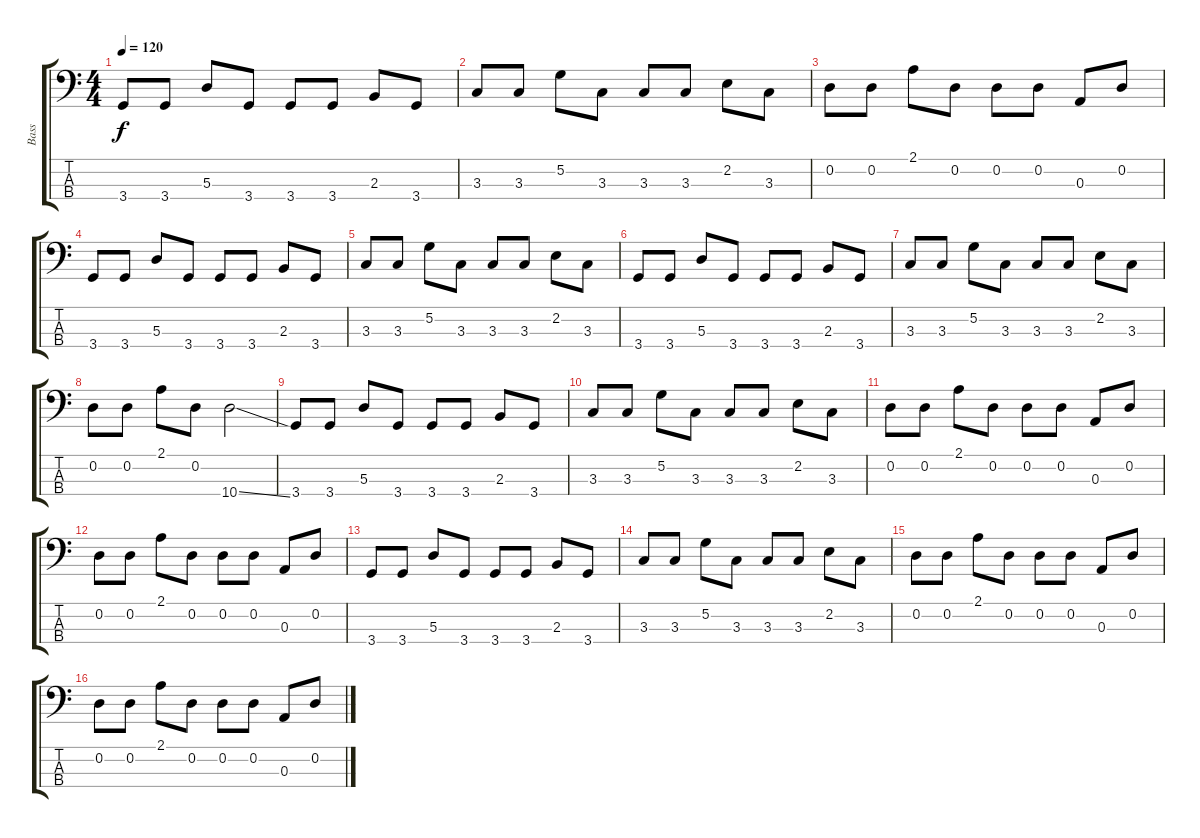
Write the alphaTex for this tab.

\track ("Bass" "Bass") {instrument electricbassfinger}
\staff {score tabs}
\tuning (G2 D2 A1 E1) {hide}
\ts (4 4)
\tempo 120
\clef f4
\ks c
3.4.8{dy f} 3.4.8 5.3.8 3.4.8 3.4.8 3.4.8 2.3.8 3.4.8 |
3.3.8 3.3.8 5.2.8 3.3.8 3.3.8 3.3.8 2.2.8 3.3.8 |
0.2.8 0.2.8 2.1.8 0.2.8 0.2.8 0.2.8 0.3.8 0.2.8 |
3.4.8 3.4.8 5.3.8 3.4.8 3.4.8 3.4.8 2.3.8 3.4.8 |
3.3.8 3.3.8 5.2.8 3.3.8 3.3.8 3.3.8 2.2.8 3.3.8 |
3.4.8 3.4.8 5.3.8 3.4.8 3.4.8 3.4.8 2.3.8 3.4.8 |
3.3.8 3.3.8 5.2.8 3.3.8 3.3.8 3.3.8 2.2.8 3.3.8 |
0.2.8 0.2.8 2.1.8 0.2.8 10.4{ss}.2 |
3.4.8 3.4.8 5.3.8 3.4.8 3.4.8 3.4.8 2.3.8 3.4.8 |
3.3.8 3.3.8 5.2.8 3.3.8 3.3.8 3.3.8 2.2.8 3.3.8 |
0.2.8 0.2.8 2.1.8 0.2.8 0.2.8 0.2.8 0.3.8 0.2.8 |
0.2.8 0.2.8 2.1.8 0.2.8 0.2.8 0.2.8 0.3.8 0.2.8 |
3.4.8 3.4.8 5.3.8 3.4.8 3.4.8 3.4.8 2.3.8 3.4.8 |
3.3.8 3.3.8 5.2.8 3.3.8 3.3.8 3.3.8 2.2.8 3.3.8 |
0.2.8 0.2.8 2.1.8 0.2.8 0.2.8 0.2.8 0.3.8 0.2.8 |
0.2.8 0.2.8 2.1.8 0.2.8 0.2.8 0.2.8 0.3.8 0.2.8
